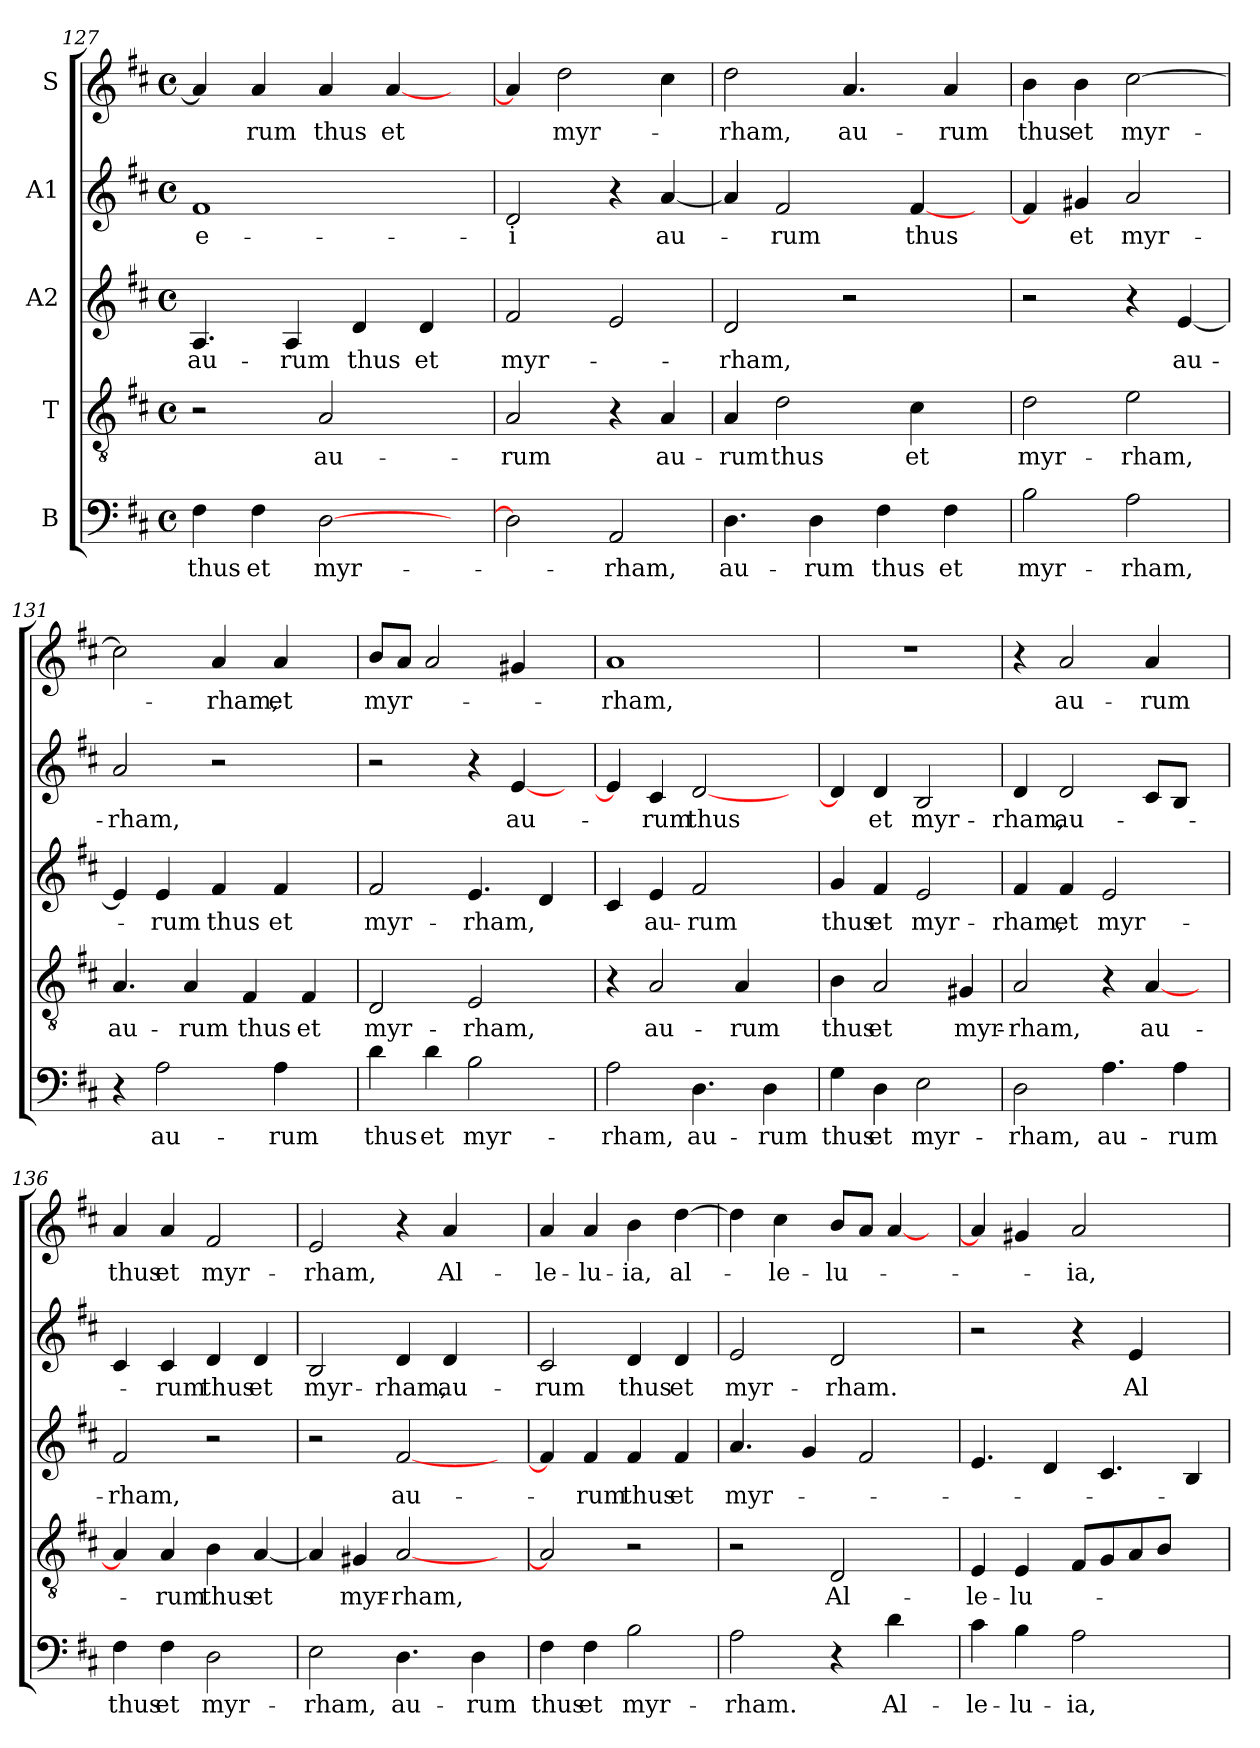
**kern	**text	**kern	**text	**kern	**text	**kern	**text	**kern	**text
*part5	*part5	*part4	*part4	*part3	*part3	*part2	*part2	*part1	*part1
*staff5	*staff5	*staff4	*staff4	*staff3	*staff3	*staff2	*staff2	*staff1	*staff1
*I"B	*	*I"T	*	*I"A2	*	*I"A1	*	*I"S	*
!!LO:PB:g=z
*clefF4	*	*clefGv2	*	*clefG2	*	*clefG2	*	*clefG2	*
*k[f#c#]	*	*k[f#c#]	*	*k[f#c#]	*	*k[f#c#]	*	*k[f#c#]	*
*D:	*	*D:	*	*D:	*	*D:	*	*D:	*
*M4/4	*	*M4/4	*	*M4/4	*	*M4/4	*	*M4/4	*
*met(c)	*	*met(c)	*	*met(c)	*	*met(c)	*	*met(c)	*
=127	=127	=127	=127	=127	=127	=127	=127	=127	=127
!	!LO:LY:b:cj	!	!	!	!LO:LY:b:cj	!	!LO:LY:b:rj	!	!
*	*	*	*	*	*	*^	*	*	*
4F#\	thus	2r	.	4.A/	au-	1f#	64ryy	e-	4a/]	.
.	.	.	.	.	.	.	1ryy	.	.	.
!	!LO:LY:b:cj	!	!	!	!	!	!	!	!	!LO:LY:b:cj
4F#\	et	.	.	.	.	.	.	.	4a/	-rum
!	!	!	!	!	!LO:LY:b:cj	!	!	!	!	!
.	.	.	.	4A/	-rum	.	.	.	.	.
!	!LO:LY:b:cj	!	!LO:LY:b:cj	!	!	!	!	!	!	!LO:LY:b:cj
[>2D\	myr-	2A/	au-	.	.	.	.	.	4a/	thus
!	!	!	!	!	!LO:LY:b:cj	!	!	!	!	!
.	.	.	.	4d/	thus	.	.	.	.	.
!	!	!	!	!	!	!	!	!	!	!LO:LY:b:cj
.	.	.	.	.	.	.	.	.	[<4a/	et
!	!	!	!	!	!LO:LY:b:cj	!	!	!	!	!
.	.	.	.	4d/	et	.	.	.	.	.
8ryy	.	8ryy	.	.	.	8ryy	.	.	8ryy	.
.	.	.	.	.	.	.	16..ryy	.	.	.
=128	=128	=128	=128	=128	=128	=128	=128	=128	=128	=128
!	!	!	!LO:LY:b:cj	!	!LO:LY:b:cj	!	!	!LO:LY:b:cj	!	!
*	*	*	*	*	*	*v	*v	*	*	*
2D\]	.	2A/	-rum	2f#/	myr-	2d/	-i	4a/]	.
!	!	!	!	!	!	!	!	!	!LO:LY:b:cj
.	.	.	.	.	.	.	.	2dd\	myr-
!	!LO:LY:b:cj	!	!	!	!	!	!	!	!
2AA/	-rham,	4r	.	2e/	.	4r	.	.	.
!	!	!	!LO:LY:b:cj	!	!	!	!LO:LY:b:cj	!	!
.	.	4A/	au-	.	.	[<4a/	au-	4cc#\	.
=129	=129	=129	=129	=129	=129	=129	=129	=129	=129
!	!LO:LY:b:cj	!	!LO:LY:b:cj	!	!LO:LY:b:cj	!	!	!	!LO:LY:b:cj
4.D\	au-	4A/	-rum	2d/	-rham,	4a/]	.	2dd\	-rham,
!	!	!	!LO:LY:b:cj	!	!	!	!LO:LY:b:cj	!	!
.	.	2d\	thus	.	.	2f#/	-rum	.	.
!	!LO:LY:b:cj	!	!	!	!	!	!	!	!
4D\	-rum	.	.	.	.	.	.	.	.
!	!	!	!	!	!	!	!	!	!LO:LY:b:cj
.	.	.	.	2r	.	.	.	4.a/	au-
!	!LO:LY:b:cj	!	!	!	!	!	!	!	!
4F#\	thus	.	.	.	.	.	.	.	.
!	!	!	!LO:LY:b:cj	!	!	!	!LO:LY:b:cj	!	!
.	.	4c#\	et	.	.	[<4f#/	thus	.	.
!	!LO:LY:b:cj	!	!	!	!	!	!	!	!LO:LY:b:cj
4F#\	et	.	.	.	.	.	.	4a/	-rum
.	.	8ryy	.	8ryy	.	8ryy	.	.	.
=130	=130	=130	=130	=130	=130	=130	=130	=130	=130
!	!LO:LY:b:cj	!	!LO:LY:b:cj	!	!	!	!	!	!LO:LY:b:cj
2B\	myr-	2d\	myr-	2r	.	4f#/]	.	4b\	thus
!	!	!	!	!	!	!	!LO:LY:b:cj	!	!LO:LY:b:cj
.	.	.	.	.	.	4g#X/	et	4b\	et
!	!LO:LY:b:cj	!	!LO:LY:b:cj	!	!	!	!LO:LY:b:cj	!	!LO:LY:b:cj
2A\	-rham,	2e\	-rham,	4r	.	2a/	myr-	[<2cc#\	myr-
!	!	!	!	!	!LO:LY:b:cj	!	!	!	!
.	.	.	.	[>4e/	au-	.	.	.	.
!!LO:LB:g=z
=131	=131	=131	=131	=131	=131	=131	=131	=131	=131
!	!	!	!LO:LY:b:cj	!	!	!	!LO:LY:b:cj	!	!
4r	.	4.A/	au-	4e/]	.	2a/	-rham,	2cc#\]	.
!	!LO:LY:b:cj	!	!	!	!LO:LY:b:cj	!	!	!	!
2A\	au-	.	.	4e/	-rum	.	.	.	.
!	!	!	!LO:LY:b:cj	!	!	!	!	!	!
.	.	4A/	-rum	.	.	.	.	.	.
!	!	!	!	!	!LO:LY:b:cj	!	!	!	!LO:LY:b:cj
.	.	.	.	4f#/	thus	2r	.	4a/	-rham,
!	!	!	!LO:LY:b:cj	!	!	!	!	!	!
.	.	4F#/	thus	.	.	.	.	.	.
!	!LO:LY:b:cj	!	!	!	!LO:LY:b:cj	!	!	!	!LO:LY:b:cj
4A\	-rum	.	.	4f#/	et	.	.	4a/	et
!	!	!	!LO:LY:b:cj	!	!	!	!	!	!
.	.	4F#/	et	.	.	.	.	.	.
8ryy	.	.	.	8ryy	.	8ryy	.	8ryy	.
=132	=132	=132	=132	=132	=132	=132	=132	=132	=132
!	!LO:LY:b:cj	!	!LO:LY:b:cj	!	!LO:LY:b:cj	!	!	!	!LO:LY:b:cj
4d\	thus	2D/	myr-	2f#/	myr-	2r	.	8b/L	myr-
.	.	.	.	.	.	.	.	8a/J	.
!	!LO:LY:b:cj	!	!	!	!	!	!	!	!
4d\	et	.	.	.	.	.	.	2a/	.
!	!LO:LY:b:cj	!	!LO:LY:b:cj	!	!LO:LY:b:cj	!	!	!	!
2B\	myr-	2E/	-rham,	4.e/	-rham,	4r	.	.	.
!	!	!	!	!	!	!	!LO:LY:b:cj	!	!
.	.	.	.	.	.	[<4e/	au-	4g#X/	.
.	.	.	.	4d/	.	.	.	.	.
8ryy	.	8ryy	.	.	.	8ryy	.	8ryy	.
=133	=133	=133	=133	=133	=133	=133	=133	=133	=133
!	!LO:LY:b:cj	!	!	!	!	!	!	!	!LO:LY:b:cj
2A\	-rham,	4r	.	4c#/	.	4e/]	.	1a	-rham,
!	!	!	!LO:LY:b:cj	!	!LO:LY:b:cj	!	!LO:LY:b:cj	!	!
.	.	2A/	au-	4e/	au-	4c#/	-rum	.	.
!	!LO:LY:b:cj	!	!	!	!LO:LY:b:cj	!	!LO:LY:b:cj	!	!
4.D\	au-	.	.	2f#/	-rum	[<2d/	thus	.	.
!	!	!	!LO:LY:b:cj	!	!	!	!	!	!
.	.	4A/	-rum	.	.	.	.	.	.
!	!LO:LY:b:cj	!	!	!	!	!	!	!	!
4D\	-rum	.	.	.	.	.	.	.	.
.	.	8ryy	.	8ryy	.	8ryy	.	8ryy	.
=134	=134	=134	=134	=134	=134	=134	=134	=134	=134
!	!LO:LY:b:cj	!	!LO:LY:b:cj	!	!LO:LY:b:cj	!	!	!	!
4G\	thus	4B\	thus	4g/	thus	4d/]	.	1r	.
!	!LO:LY:b:cj	!	!LO:LY:b:cj	!	!LO:LY:b:cj	!	!LO:LY:b:cj	!	!
4D\	et	2A/	et	4f#/	et	4d/	et	.	.
!	!LO:LY:b:cj	!	!	!	!LO:LY:b:cj	!	!LO:LY:b:cj	!	!
2E\	myr-	.	.	2e/	myr-	2B/	myr-	.	.
!	!	!	!LO:LY:b:cj	!	!	!	!	!	!
.	.	4G#X/	myr-	.	.	.	.	.	.
!!LO:LB:g=z
=135	=135	=135	=135	=135	=135	=135	=135	=135	=135
!	!LO:LY:b:cj	!	!LO:LY:b:cj	!	!LO:LY:b:cj	!	!LO:LY:b:cj	!	!
2D\	-rham,	2A/	-rham,	4f#/	-rham,	4d/	-rham,	4r	.
!	!	!	!	!	!LO:LY:b:cj	!	!LO:LY:b:cj	!	!LO:LY:b:cj
.	.	.	.	4f#/	et	2d/	au-	2a/	au-
!	!LO:LY:b:cj	!	!	!	!LO:LY:b:cj	!	!	!	!
4.A\	au-	4r	.	2e/	myr-	.	.	.	.
!	!	!	!LO:LY:b:cj	!	!	!	!	!	!LO:LY:b:cj
.	.	[<4A/	au-	.	.	8c#/L	.	4a/	-rum
!	!LO:LY:b:cj	!	!	!	!	!	!	!	!
4A\	-rum	.	.	.	.	8B/J	.	.	.
.	.	8ryy	.	8ryy	.	8ryy	.	8ryy	.
=136	=136	=136	=136	=136	=136	=136	=136	=136	=136
!	!LO:LY:b:cj	!	!	!	!LO:LY:b:cj	!	!	!	!LO:LY:b:cj
4F#\	thus	4A/]	.	2f#/	-rham,	4c#/	.	4a/	thus
!	!LO:LY:b:cj	!	!LO:LY:b:cj	!	!	!	!LO:LY:b:cj	!	!LO:LY:b:cj
4F#\	et	4A/	-rum	.	.	4c#/	-rum	4a/	et
!	!LO:LY:b:cj	!	!LO:LY:b:cj	!	!	!	!LO:LY:b:cj	!	!LO:LY:b:cj
2D\	myr-	4B\	thus	2r	.	4d/	thus	2f#/	myr-
!	!	!	!LO:LY:b:cj	!	!	!	!LO:LY:b:cj	!	!
.	.	[<4A/	et	.	.	4d/	et	.	.
=137	=137	=137	=137	=137	=137	=137	=137	=137	=137
!	!LO:LY:b:cj	!	!	!	!	!	!LO:LY:b:cj	!	!LO:LY:b:cj
2E\	-rham,	4A/]	.	2r	.	2B/	myr-	2e/	-rham,
!	!	!	!LO:LY:b:cj	!	!	!	!	!	!
.	.	4G#X/	myr-	.	.	.	.	.	.
!	!LO:LY:b:cj	!	!LO:LY:b:cj	!	!LO:LY:b:cj	!	!LO:LY:b:cj	!	!
4.D\	au-	[<2A/	-rham,	[<2f#/	au-	4d/	-rham,	4r	.
!	!	!	!	!	!	!	!LO:LY:b:cj	!	!LO:LY:b:cj
.	.	.	.	.	.	4d/	au-	4a/	Al-
!	!LO:LY:b:cj	!	!	!	!	!	!	!	!
4D\	-rum	.	.	.	.	.	.	.	.
.	.	8ryy	.	8ryy	.	8ryy	.	8ryy	.
=138	=138	=138	=138	=138	=138	=138	=138	=138	=138
!	!LO:LY:b:cj	!	!	!	!	!	!LO:LY:b:cj	!	!LO:LY:b:cj
4F#\	thus	2A/]	.	4f#/]	.	2c#/	-rum	4a/	-le-
!	!LO:LY:b:cj	!	!	!	!LO:LY:b:cj	!	!	!	!LO:LY:b:cj
4F#\	et	.	.	4f#/	-rum	.	.	4a/	-lu-
!	!LO:LY:b:cj	!	!	!	!LO:LY:b:cj	!	!LO:LY:b:cj	!	!LO:LY:b:cj
2B\	myr-	2r	.	4f#/	thus	4d/	thus	4b\	-ia,
!	!	!	!	!	!LO:LY:b:cj	!	!LO:LY:b:cj	!	!LO:LY:b:cj
.	.	.	.	4f#/	et	4d/	et	[<4dd\	al-
!!LO:PB:g=z
=139	=139	=139	=139	=139	=139	=139	=139	=139	=139
!	!LO:LY:b:cj	!	!	!	!LO:LY:b:cj	!	!LO:LY:b:cj	!	!
2A\	-rham.	2r	.	4.a/	myr-	2e/	myr-	4dd\]	.
!	!	!	!	!	!	!	!	!	!LO:LY:b:cj
.	.	.	.	.	.	.	.	4cc#\	-le-
.	.	.	.	4g/	.	.	.	.	.
!	!	!	!LO:LY:b:cj	!	!	!	!LO:LY:b:cj	!	!LO:LY:b:cj
4r	.	2D/	Al-	.	.	2d/	-rham.	8b/L	-lu-
.	.	.	.	2f#/	.	.	.	8a/J	.
!	!LO:LY:b:cj	!	!	!	!	!	!	!	!
4d\	Al-	.	.	.	.	.	.	[<4a/	.
8ryy	.	8ryy	.	.	.	8ryy	.	8ryy	.
=140	=140	=140	=140	=140	=140	=140	=140	=140	=140
!	!LO:LY:b:cj	!	!LO:LY:b:cj	!	!	!	!	!	!
4c#\	-le-	4E/	-le-	4.e/	.	2r	.	4a/]	.
!	!LO:LY:b:cj	!	!LO:LY:b:cj	!	!	!	!	!	!
4B\	-lu-	4E/	-lu-	.	.	.	.	4g#X/	.
.	.	.	.	4d/	.	.	.	.	.
!	!LO:LY:b:cj	!	!	!	!	!	!	!	!LO:LY:b:cj
2A\	-ia,	8F#/L	.	.	.	4r	.	2a/	-ia,
.	.	8G/	.	4.c#/	.	.	.	.	.
!	!	!	!	!	!	!	!LO:LY:b:cj	!	!
.	.	8A/	.	.	.	4e/	Al-	.	.
.	.	8B/J	.	.	.	.	.	.	.
4ryy	.	4ryy	.	4B/	.	4ryy	.	4ryy	.
=	=	=	=	=	=	=	=	=	=
*-	*-	*-	*-	*-	*-	*-	*-	*-	*-
